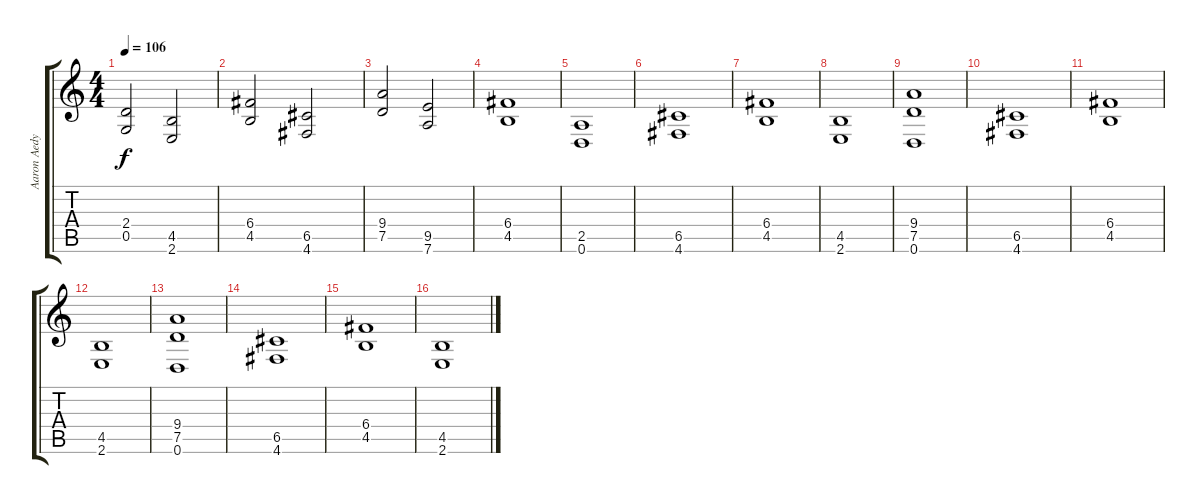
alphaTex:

\track ("Aaron Aedy" "Aaron Aedy") {instrument distortionguitar}
\staff {score tabs}
\tuning (D4 A3 F3 C3 G2 D2) {hide}
\ts (4 4)
\tempo 106
\clef g2
\ks c
(2.4 0.5).2{dy f} (4.5 2.6).2 |
(6.4 4.5).2 (6.5 4.6).2 |
(9.4 7.5).2 (9.5 7.6).2 |
(6.4 4.5).1 |
(2.5 0.6).1 |
(6.5 4.6).1 |
(6.4 4.5).1 |
(4.5 2.6).1 |
(9.4 7.5 0.6).1 |
(6.5 4.6).1 |
(6.4 4.5).1 |
(4.5 2.6).1 |
(9.4 7.5 0.6).1 |
(6.5 4.6).1 |
(6.4 4.5).1 |
(4.5 2.6).1
